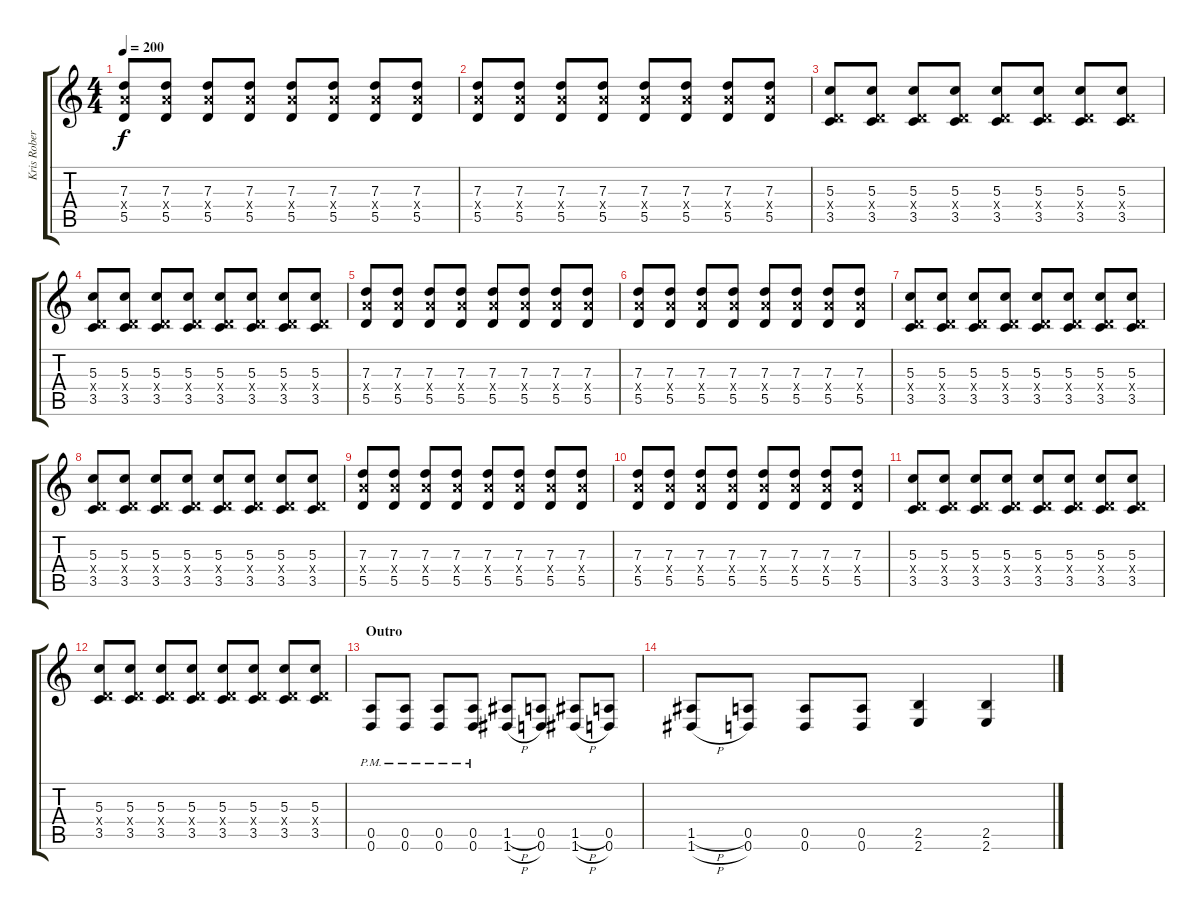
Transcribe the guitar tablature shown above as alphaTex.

\track ("Kris Roberts" "Kris Rober") {instrument distortionguitar}
\staff {score tabs}
\tuning (E4 B3 G3 D3 A2 D2) {hide}
\ts (4 4)
\tempo 200
\clef g2
\ks c
(7.3 7.4{x} 5.5).8{dy f} (7.3 7.4{x} 5.5).8 (7.3 7.4{x} 5.5).8 (7.3 7.4{x} 5.5).8 (7.3 7.4{x} 5.5).8 (7.3 7.4{x} 5.5).8 (7.3 7.4{x} 5.5).8 (7.3 7.4{x} 5.5).8 |
(7.3 7.4{x} 5.5).8 (7.3 7.4{x} 5.5).8 (7.3 7.4{x} 5.5).8 (7.3 7.4{x} 5.5).8 (7.3 7.4{x} 5.5).8 (7.3 7.4{x} 5.5).8 (7.3 7.4{x} 5.5).8 (7.3 7.4{x} 5.5).8 |
(5.3 0.4{x} 3.5).8 (5.3 0.4{x} 3.5).8 (5.3 0.4{x} 3.5).8 (5.3 0.4{x} 3.5).8 (5.3 0.4{x} 3.5).8 (5.3 0.4{x} 3.5).8 (5.3 0.4{x} 3.5).8 (5.3 0.4{x} 3.5).8 |
(5.3 0.4{x} 3.5).8 (5.3 0.4{x} 3.5).8 (5.3 0.4{x} 3.5).8 (5.3 0.4{x} 3.5).8 (5.3 0.4{x} 3.5).8 (5.3 0.4{x} 3.5).8 (5.3 0.4{x} 3.5).8 (5.3 0.4{x} 3.5).8 |
(7.3 7.4{x} 5.5).8 (7.3 7.4{x} 5.5).8 (7.3 7.4{x} 5.5).8 (7.3 7.4{x} 5.5).8 (7.3 7.4{x} 5.5).8 (7.3 7.4{x} 5.5).8 (7.3 7.4{x} 5.5).8 (7.3 7.4{x} 5.5).8 |
(7.3 7.4{x} 5.5).8 (7.3 7.4{x} 5.5).8 (7.3 7.4{x} 5.5).8 (7.3 7.4{x} 5.5).8 (7.3 7.4{x} 5.5).8 (7.3 7.4{x} 5.5).8 (7.3 7.4{x} 5.5).8 (7.3 7.4{x} 5.5).8 |
(5.3 0.4{x} 3.5).8 (5.3 0.4{x} 3.5).8 (5.3 0.4{x} 3.5).8 (5.3 0.4{x} 3.5).8 (5.3 0.4{x} 3.5).8 (5.3 0.4{x} 3.5).8 (5.3 0.4{x} 3.5).8 (5.3 0.4{x} 3.5).8 |
(5.3 0.4{x} 3.5).8 (5.3 0.4{x} 3.5).8 (5.3 0.4{x} 3.5).8 (5.3 0.4{x} 3.5).8 (5.3 0.4{x} 3.5).8 (5.3 0.4{x} 3.5).8 (5.3 0.4{x} 3.5).8 (5.3 0.4{x} 3.5).8 |
(7.3 7.4{x} 5.5).8 (7.3 7.4{x} 5.5).8 (7.3 7.4{x} 5.5).8 (7.3 7.4{x} 5.5).8 (7.3 7.4{x} 5.5).8 (7.3 7.4{x} 5.5).8 (7.3 7.4{x} 5.5).8 (7.3 7.4{x} 5.5).8 |
(7.3 7.4{x} 5.5).8 (7.3 7.4{x} 5.5).8 (7.3 7.4{x} 5.5).8 (7.3 7.4{x} 5.5).8 (7.3 7.4{x} 5.5).8 (7.3 7.4{x} 5.5).8 (7.3 7.4{x} 5.5).8 (7.3 7.4{x} 5.5).8 |
(5.3 0.4{x} 3.5).8 (5.3 0.4{x} 3.5).8 (5.3 0.4{x} 3.5).8 (5.3 0.4{x} 3.5).8 (5.3 0.4{x} 3.5).8 (5.3 0.4{x} 3.5).8 (5.3 0.4{x} 3.5).8 (5.3 0.4{x} 3.5).8 |
(5.3 0.4{x} 3.5).8 (5.3 0.4{x} 3.5).8 (5.3 0.4{x} 3.5).8 (5.3 0.4{x} 3.5).8 (5.3 0.4{x} 3.5).8 (5.3 0.4{x} 3.5).8 (5.3 0.4{x} 3.5).8 (5.3 0.4{x} 3.5).8 |
\section ("" "Outro")
(0.5 0.6{pm}).8 (0.5 0.6{pm}).8 (0.5 0.6{pm}).8 (0.5 0.6{pm}).8 (1.5{h} 1.6{h}).8 (0.5 0.6).8 (1.5{h} 1.6{h}).8 (0.5 0.6).8 |
(1.5{h} 1.6{h}).8 (0.5 0.6).8 (0.5 0.6).8 (0.5 0.6).8 (2.5 2.6).4 (2.5 2.6).4
